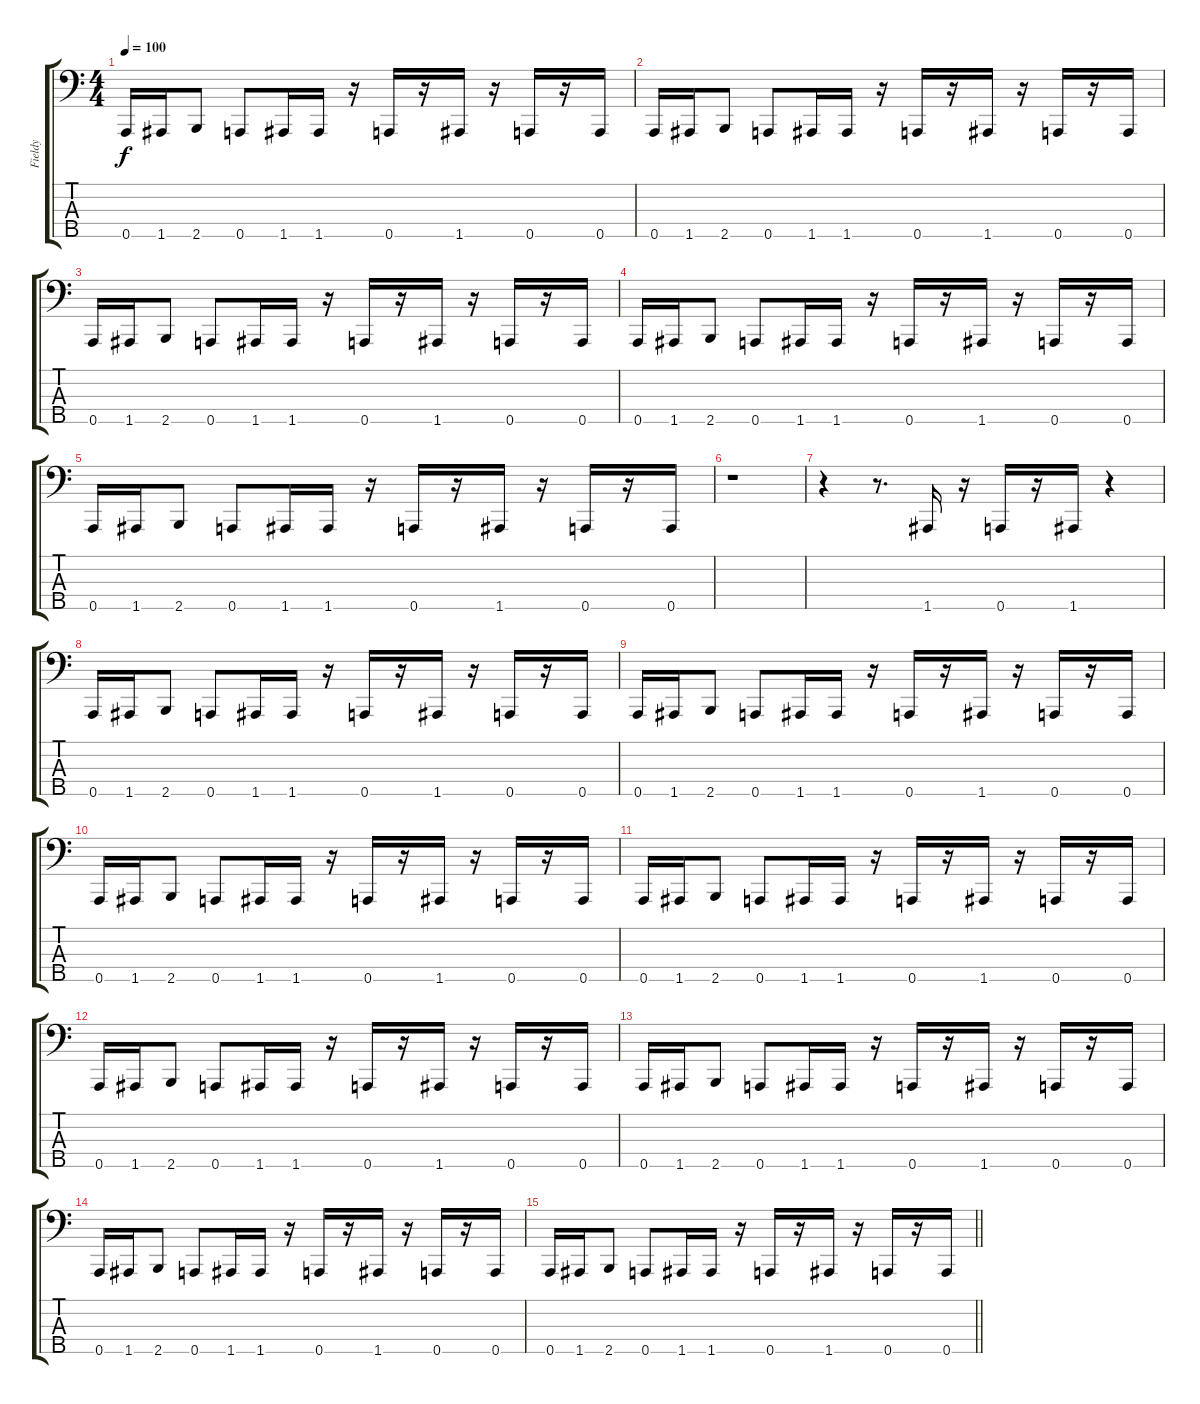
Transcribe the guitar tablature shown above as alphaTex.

\track ("Fieldy" "Fieldy") {instrument slapbass1}
\staff {score tabs}
\tuning (F2 C2 G1 D1 A0) {hide}
\ts (4 4)
\tempo 100
\clef f4
\ks c
0.5.16{dy f} 1.5.16 2.5.8 0.5.8 1.5.16 1.5.16 r.16 0.5.16 r.16 1.5.16 r.16 0.5.16 r.16 0.5.16 |
0.5.16 1.5.16 2.5.8 0.5.8 1.5.16 1.5.16 r.16 0.5.16 r.16 1.5.16 r.16 0.5.16 r.16 0.5.16 |
0.5.16 1.5.16 2.5.8 0.5.8 1.5.16 1.5.16 r.16 0.5.16 r.16 1.5.16 r.16 0.5.16 r.16 0.5.16 |
0.5.16 1.5.16 2.5.8 0.5.8 1.5.16 1.5.16 r.16 0.5.16 r.16 1.5.16 r.16 0.5.16 r.16 0.5.16 |
0.5.16 1.5.16 2.5.8 0.5.8 1.5.16 1.5.16 r.16 0.5.16 r.16 1.5.16 r.16 0.5.16 r.16 0.5.16 |
r.1 |
r.4 r.8{d} 1.5.16 r.16 0.5.16 r.16 1.5.16 r.4 |
0.5.16 1.5.16 2.5.8 0.5.8 1.5.16 1.5.16 r.16 0.5.16 r.16 1.5.16 r.16 0.5.16 r.16 0.5.16 |
0.5.16 1.5.16 2.5.8 0.5.8 1.5.16 1.5.16 r.16 0.5.16 r.16 1.5.16 r.16 0.5.16 r.16 0.5.16 |
0.5.16 1.5.16 2.5.8 0.5.8 1.5.16 1.5.16 r.16 0.5.16 r.16 1.5.16 r.16 0.5.16 r.16 0.5.16 |
0.5.16 1.5.16 2.5.8 0.5.8 1.5.16 1.5.16 r.16 0.5.16 r.16 1.5.16 r.16 0.5.16 r.16 0.5.16 |
0.5.16 1.5.16 2.5.8 0.5.8 1.5.16 1.5.16 r.16 0.5.16 r.16 1.5.16 r.16 0.5.16 r.16 0.5.16 |
0.5.16 1.5.16 2.5.8 0.5.8 1.5.16 1.5.16 r.16 0.5.16 r.16 1.5.16 r.16 0.5.16 r.16 0.5.16 |
0.5.16 1.5.16 2.5.8 0.5.8 1.5.16 1.5.16 r.16 0.5.16 r.16 1.5.16 r.16 0.5.16 r.16 0.5.16 |
\barLineRight lightlight
0.5.16 1.5.16 2.5.8 0.5.8 1.5.16 1.5.16 r.16 0.5.16 r.16 1.5.16 r.16 0.5.16 r.16 0.5.16
